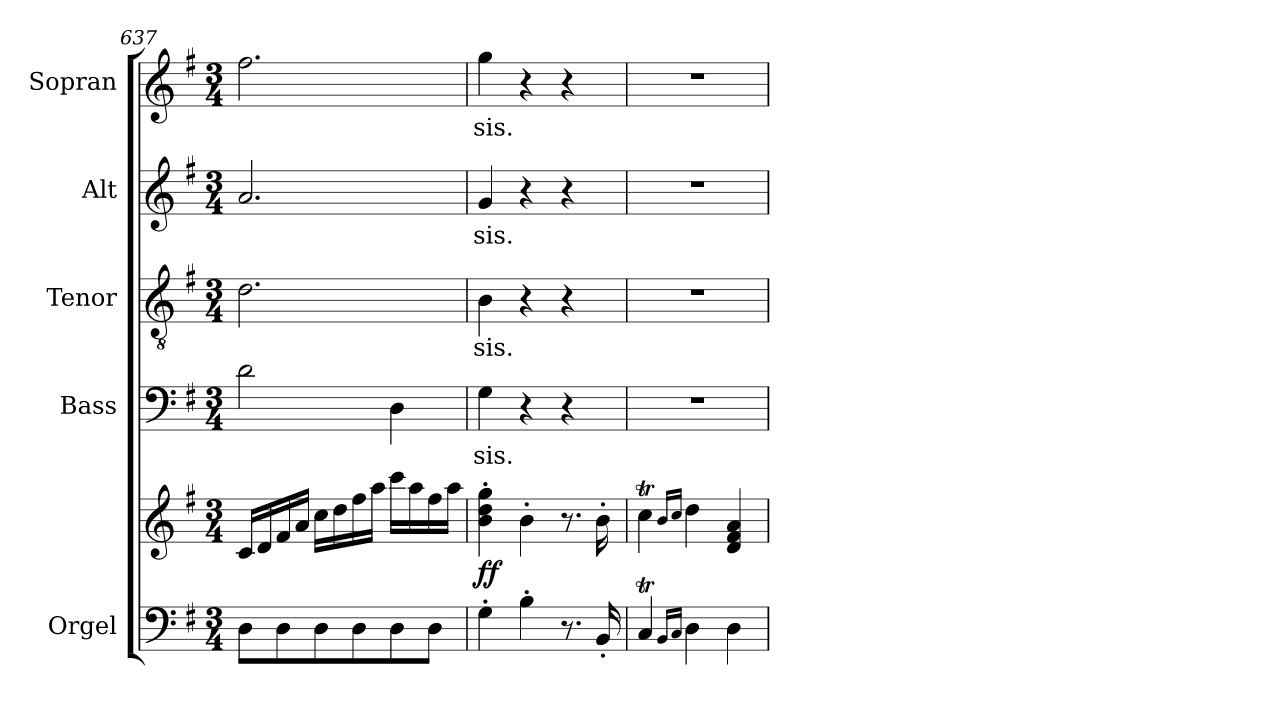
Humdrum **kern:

**kern	**kern	**dynam	**kern	**text	**kern	**text	**kern	**text	**kern	**text
*part5	*part5	*part5	*part4	*part4	*part3	*part3	*part2	*part2	*part1	*part1
*staff6	*staff5	*staff5/6	*staff4	*staff4	*staff3	*staff3	*staff2	*staff2	*staff1	*staff1
*I"Orgel	*	*	*I"Bass	*	*I"Tenor	*	*I"Alt	*	*I"Sopran	*
*I'Org.	*	*	*I'B.	*	*I'T.	*	*I'A.	*	*I'S.	*
*clefF4	*clefG2	*	*clefF4	*	*clefGv2	*	*clefG2	*	*clefG2	*
*k[f#]	*k[f#]	*	*k[f#]	*	*k[f#]	*	*k[f#]	*	*k[f#]	*
*G:	*G:	*	*G:	*	*G:	*	*G:	*	*G:	*
*M3/4	*M3/4	*	*M3/4	*	*M3/4	*	*M3/4	*	*M3/4	*
=637	=637	=637	=637	=637	=637	=637	=637	=637	=637	=637
8D\L	16c/LL	.	2d\	.	2.d\	.	2.a/	.	2.ff#\	.
.	16d/	.	.	.	.	.	.	.	.	.
8D\	16f#/	.	.	.	.	.	.	.	.	.
.	16a/JJ	.	.	.	.	.	.	.	.	.
8D\	16cc\LL	.	.	.	.	.	.	.	.	.
.	16dd\	.	.	.	.	.	.	.	.	.
8D\	16ff#\	.	.	.	.	.	.	.	.	.
.	16aa\JJ	.	.	.	.	.	.	.	.	.
8D\	16ccc\LL	.	4D\	.	.	.	.	.	.	.
.	16aa\	.	.	.	.	.	.	.	.	.
8D\J	16ff#\	.	.	.	.	.	.	.	.	.
.	16aa\JJ	.	.	.	.	.	.	.	.	.
=638	=638	=638	=638	=638	=638	=638	=638	=638	=638	=638
!	!	!LO:DY:b	!	!LO:LY:b	!	!LO:LY:b	!	!LO:LY:b	!	!LO:LY:b
4G'>\	4b\'> 4dd\'> 4gg\'>	ff	4G\	-sis.	4B\	-sis.	4g/	-sis.	4gg\	-sis.
4B'>\	4b'>\	.	4r	.	4r	.	4r	.	4r	.
8.r	8.r	.	4r	.	4r	.	4r	.	4r	.
16BB'</	16b'>\	.	.	.	.	.	.	.	.	.
=639	=639	=639	=639	=639	=639	=639	=639	=639	=639	=639
4CT/	4ccT\	.	2.r	.	2.r	.	2.r	.	2.r	.
16qBB/LL	16qb/LL	.	.	.	.	.	.	.	.	.
16qC/JJ	16qcc/JJ	.	.	.	.	.	.	.	.	.
4D\	4dd\	.	.	.	.	.	.	.	.	.
4D\	4d/ 4f#/ 4a/	.	.	.	.	.	.	.	.	.
=	=	=	=	=	=	=	=	=	=	=
*-	*-	*-	*-	*-	*-	*-	*-	*-	*-	*-
